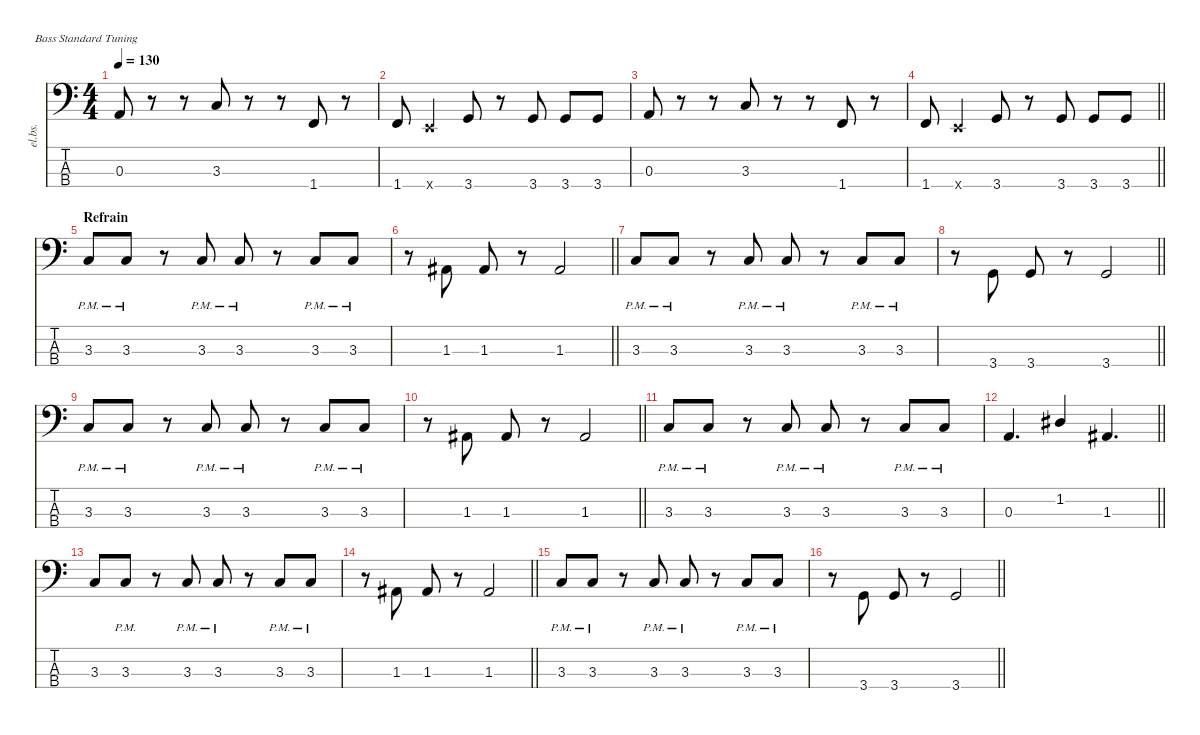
\defaultSystemsLayout 4
\hideDynamics
\bracketExtendMode nobrackets
\track ("Chipon" "el.bs.") {instrument electricbassfinger}
\staff {score tabs}
\tuning (G2 D2 A1 E1)
\ts (4 4)
\tempo 130
\clef f4
\ks c
0.3.8{dy f beam Up} r.8{beam Up} r.8{beam Up} 3.3.8{beam Up} r.8{beam Up} r.8{beam Up} 1.4.8{beam Up} r.8{beam Up} |
1.4.8{dy mf beam Up} 0.4{x}.4{beam Up} 3.4.8{dy f beam Up} r.8{beam Up} 3.4.8{beam Up} 3.4.8{beam Up} 3.4.8{beam Up} |
0.3.8{beam Up} r.8{beam Up} r.8{beam Up} 3.3.8{beam Up} r.8{beam Up} r.8{beam Up} 1.4.8{beam Up} r.8{beam Up} |
\barLineRight lightlight
1.4.8{dy mf beam Up} 0.4{x}.4{beam Up} 3.4.8{dy f beam Up} r.8{beam Up} 3.4.8{beam Up} 3.4.8{beam Up} 3.4.8{beam Up} |
\section ("" "Refrain")
3.3{pm}.8{beam Up} 3.3{pm}.8{beam Up} r.8{beam Up} 3.3{pm}.8{beam Up} 3.3{pm}.8{beam Up} r.8{beam Up} 3.3{pm}.8{beam Up} 3.3{pm}.8{beam Up} |
\barLineRight lightlight
r.8{beam Down} 1.3{acc #}.8{beam Up} 1.3{acc #}.8{beam Up} r.8{beam Up} 1.3{acc #}.2{beam Up} |
3.3{pm}.8{beam Up} 3.3{pm}.8{beam Up} r.8{beam Up} 3.3{pm}.8{beam Up} 3.3{pm}.8{beam Up} r.8{beam Up} 3.3{pm}.8{beam Up} 3.3{pm}.8{beam Up} |
\barLineRight lightlight
r.8{beam Down} 3.4.8{beam Up} 3.4.8{beam Up} r.8{beam Up} 3.4.2{beam Up} |
3.3{pm}.8{beam Up} 3.3{pm}.8{beam Up} r.8{beam Up} 3.3{pm}.8{beam Up} 3.3{pm}.8{beam Up} r.8{beam Up} 3.3{pm}.8{beam Up} 3.3{pm}.8{beam Up} |
\barLineRight lightlight
r.8{beam Down} 1.3{acc #}.8{beam Up} 1.3{acc #}.8{beam Up} r.8{beam Up} 1.3{acc #}.2{beam Up} |
3.3{pm}.8{beam Up} 3.3{pm}.8{beam Up} r.8{beam Up} 3.3{pm}.8{beam Up} 3.3{pm}.8{beam Up} r.8{beam Up} 3.3{pm}.8{beam Up} 3.3{pm}.8{beam Up} |
\barLineRight lightlight
0.3.4{d beam Up} 1.2{acc #}.4{beam Up} 1.3{acc #}.4{d beam Up} |
3.3.8{beam Up} 3.3{pm}.8{beam Up} r.8{beam Up} 3.3{pm}.8{beam Up} 3.3{pm}.8{beam Up} r.8{beam Up} 3.3{pm}.8{beam Up} 3.3{pm}.8{beam Up} |
\barLineRight lightlight
r.8{beam Down} 1.3{acc #}.8{beam Up} 1.3{acc #}.8{beam Up} r.8{beam Up} 1.3{acc #}.2{beam Up} |
3.3{pm}.8{beam Up} 3.3{pm}.8{beam Up} r.8{beam Up} 3.3{pm}.8{beam Up} 3.3{pm}.8{beam Up} r.8{beam Up} 3.3{pm}.8{beam Up} 3.3{pm}.8{beam Up} |
\barLineRight lightlight
r.8{beam Down} 3.4.8{beam Up} 3.4.8{beam Up} r.8{beam Up} 3.4.2{beam Up}
